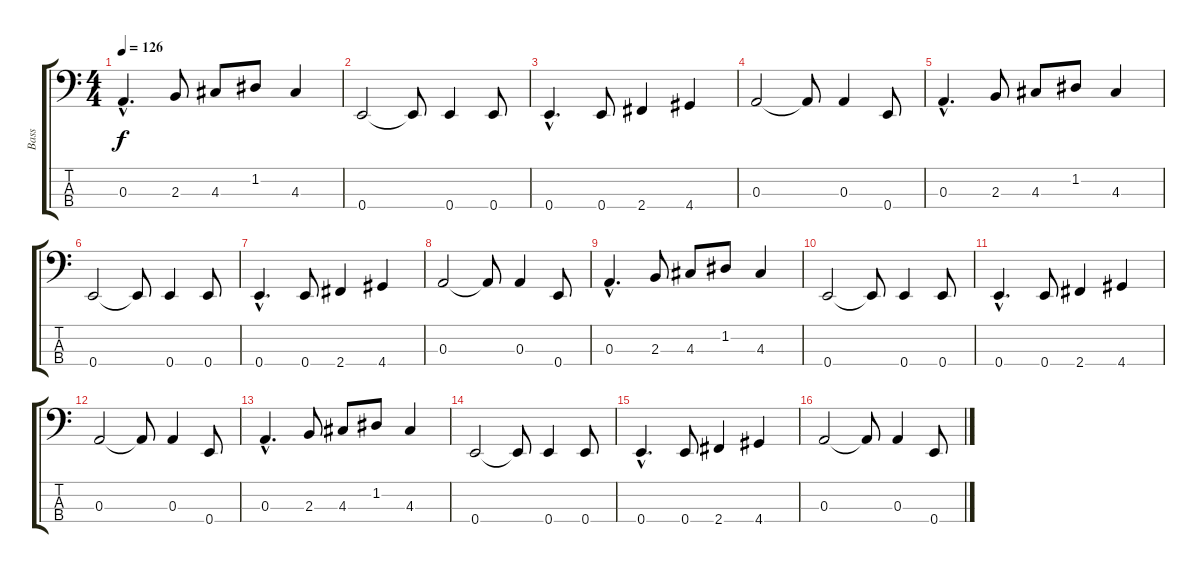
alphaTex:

\track ("Bass" "Bass") {instrument electricbassfinger}
\staff {score tabs}
\tuning (G2 D2 A1 E1) {hide}
\ts (4 4)
\tempo 126
\clef f4
\ks c
0.3{hac}.4{d dy f} 2.3.8 4.3.8 1.2.8 4.3.4 |
0.4.2 0.4{t}.8 0.4.4 0.4.8 |
0.4{hac}.4{d} 0.4.8 2.4.4 4.4.4 |
0.3.2 0.3{t}.8 0.3.4 0.4.8 |
0.3{hac}.4{d} 2.3.8 4.3.8 1.2.8 4.3.4 |
0.4.2 0.4{t}.8 0.4.4 0.4.8 |
0.4{hac}.4{d} 0.4.8 2.4.4 4.4.4 |
0.3.2 0.3{t}.8 0.3.4 0.4.8 |
0.3{hac}.4{d} 2.3.8 4.3.8 1.2.8 4.3.4 |
0.4.2 0.4{t}.8 0.4.4 0.4.8 |
0.4{hac}.4{d} 0.4.8 2.4.4 4.4.4 |
0.3.2 0.3{t}.8 0.3.4 0.4.8 |
0.3{hac}.4{d} 2.3.8 4.3.8 1.2.8 4.3.4 |
0.4.2 0.4{t}.8 0.4.4 0.4.8 |
0.4{hac}.4{d} 0.4.8 2.4.4 4.4.4 |
0.3.2 0.3{t}.8 0.3.4 0.4.8
